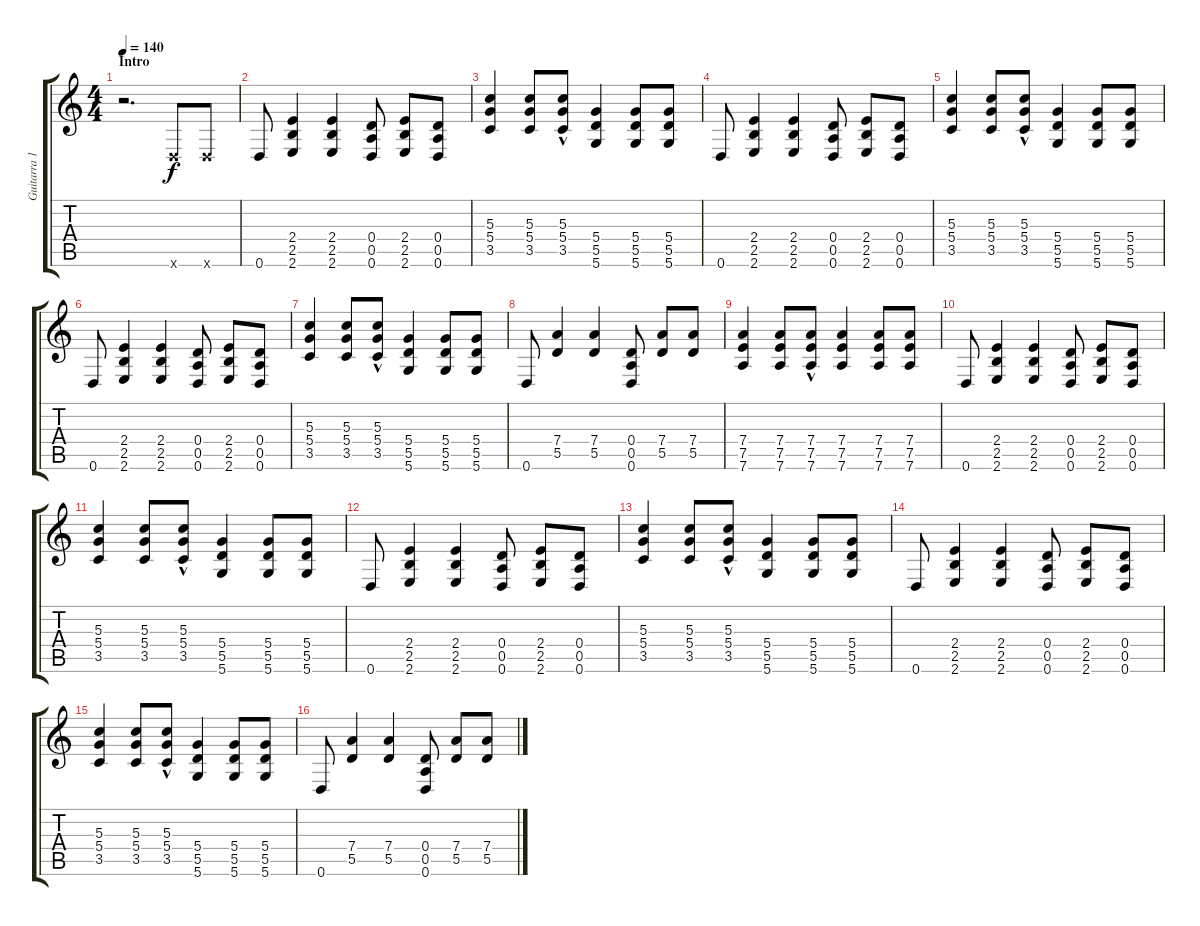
\track ("Guitarra 1" "Guitarra 1") {instrument distortionguitar}
\staff {score tabs}
\tuning (E4 B3 G3 D3 A2 D2) {hide}
\ts (4 4)
\section ("" "Intro")
\tempo 140
\clef g2
\ks c
r.2{d dy f instrument distortionguitar} 0.6{x}.8 0.6{x}.8 |
0.6.8 (2.4 2.5 2.6).4 (2.4 2.5 2.6).4 (0.4 0.5 0.6).8 (2.4 2.5 2.6).8 (0.4 0.5 0.6).8 |
(5.3 5.4 3.5).4 (5.3 5.4 3.5).8 (5.3 5.4{hac} 3.5).8 (5.4 5.5 5.6).4 (5.4 5.5 5.6).8 (5.4 5.5 5.6).8 |
0.6.8 (2.4 2.5 2.6).4 (2.4 2.5 2.6).4 (0.4 0.5 0.6).8 (2.4 2.5 2.6).8 (0.4 0.5 0.6).8 |
(5.3 5.4 3.5).4 (5.3 5.4 3.5).8 (5.3 5.4{hac} 3.5).8 (5.4 5.5 5.6).4 (5.4 5.5 5.6).8 (5.4 5.5 5.6).8 |
0.6.8 (2.4 2.5 2.6).4 (2.4 2.5 2.6).4 (0.4 0.5 0.6).8 (2.4 2.5 2.6).8 (0.4 0.5 0.6).8 |
(5.3 5.4 3.5).4 (5.3 5.4 3.5).8 (5.3 5.4{hac} 3.5).8 (5.4 5.5 5.6).4 (5.4 5.5 5.6).8 (5.4 5.5 5.6).8 |
0.6.8 (7.4 5.5).4 (7.4 5.5).4 (0.4 0.5 0.6).8 (7.4 5.5).8 (7.4 5.5).8 |
(7.4 7.5 7.6).4 (7.4 7.5 7.6).8 (7.4{hac} 7.5 7.6).8 (7.4 7.5 7.6).4 (7.4 7.5 7.6).8 (7.4 7.5 7.6).8 |
0.6.8 (2.4 2.5 2.6).4 (2.4 2.5 2.6).4 (0.4 0.5 0.6).8 (2.4 2.5 2.6).8 (0.4 0.5 0.6).8 |
(5.3 5.4 3.5).4 (5.3 5.4 3.5).8 (5.3 5.4{hac} 3.5).8 (5.4 5.5 5.6).4 (5.4 5.5 5.6).8 (5.4 5.5 5.6).8 |
0.6.8 (2.4 2.5 2.6).4 (2.4 2.5 2.6).4 (0.4 0.5 0.6).8 (2.4 2.5 2.6).8 (0.4 0.5 0.6).8 |
(5.3 5.4 3.5).4 (5.3 5.4 3.5).8 (5.3 5.4{hac} 3.5).8 (5.4 5.5 5.6).4 (5.4 5.5 5.6).8 (5.4 5.5 5.6).8 |
0.6.8 (2.4 2.5 2.6).4 (2.4 2.5 2.6).4 (0.4 0.5 0.6).8 (2.4 2.5 2.6).8 (0.4 0.5 0.6).8 |
(5.3 5.4 3.5).4 (5.3 5.4 3.5).8 (5.3 5.4{hac} 3.5).8 (5.4 5.5 5.6).4 (5.4 5.5 5.6).8 (5.4 5.5 5.6).8 |
0.6.8 (7.4 5.5).4 (7.4 5.5).4 (0.4 0.5 0.6).8 (7.4 5.5).8 (7.4 5.5).8
